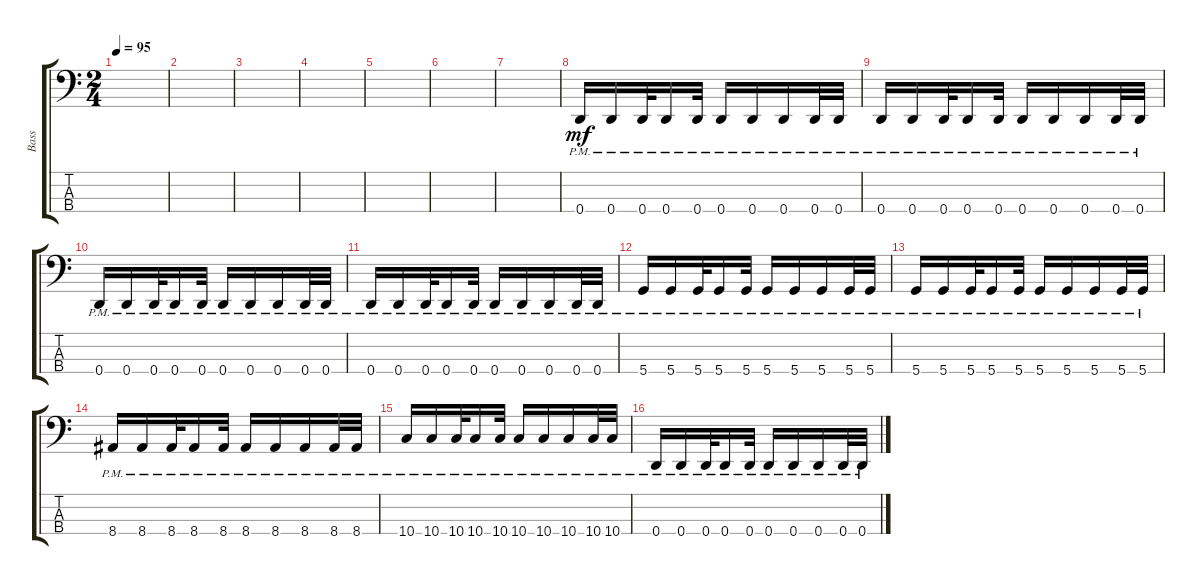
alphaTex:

\track ("Bass" "Bass") {instrument electricbasspick}
\staff {score tabs}
\tuning (G2 D2 A1 D1) {hide}
\ts (2 4)
\tempo 95
\clef f4
\ks c
|
|
|
|
|
|
|
0.4{pm}.16{dy mf} 0.4{pm}.16 0.4{pm}.32 0.4{pm}.16 0.4{pm}.32 0.4{pm}.16 0.4{pm}.16 0.4{pm}.16 0.4{pm}.32 0.4{pm}.32 |
0.4{pm}.16 0.4{pm}.16 0.4{pm}.32 0.4{pm}.16 0.4{pm}.32 0.4{pm}.16 0.4{pm}.16 0.4{pm}.16 0.4{pm}.32 0.4{pm}.32 |
0.4{pm}.16 0.4{pm}.16 0.4{pm}.32 0.4{pm}.16 0.4{pm}.32 0.4{pm}.16 0.4{pm}.16 0.4{pm}.16 0.4{pm}.32 0.4{pm}.32 |
0.4{pm}.16 0.4{pm}.16 0.4{pm}.32 0.4{pm}.16 0.4{pm}.32 0.4{pm}.16 0.4{pm}.16 0.4{pm}.16 0.4{pm}.32 0.4{pm}.32 |
5.4{pm}.16 5.4{pm}.16 5.4{pm}.32 5.4{pm}.16 5.4{pm}.32 5.4{pm}.16 5.4{pm}.16 5.4{pm}.16 5.4{pm}.32 5.4{pm}.32 |
5.4{pm}.16 5.4{pm}.16 5.4{pm}.32 5.4{pm}.16 5.4{pm}.32 5.4{pm}.16 5.4{pm}.16 5.4{pm}.16 5.4{pm}.32 5.4{pm}.32 |
8.4{pm}.16 8.4{pm}.16 8.4{pm}.32 8.4{pm}.16 8.4{pm}.32 8.4{pm}.16 8.4{pm}.16 8.4{pm}.16 8.4{pm}.32 8.4{pm}.32 |
10.4{pm}.16 10.4{pm}.16 10.4{pm}.32 10.4{pm}.16 10.4{pm}.32 10.4{pm}.16 10.4{pm}.16 10.4{pm}.16 10.4{pm}.32 10.4{pm}.32 |
0.4{pm}.16 0.4{pm}.16 0.4{pm}.32 0.4{pm}.16 0.4{pm}.32 0.4{pm}.16 0.4{pm}.16 0.4{pm}.16 0.4{pm}.32 0.4{pm}.32
